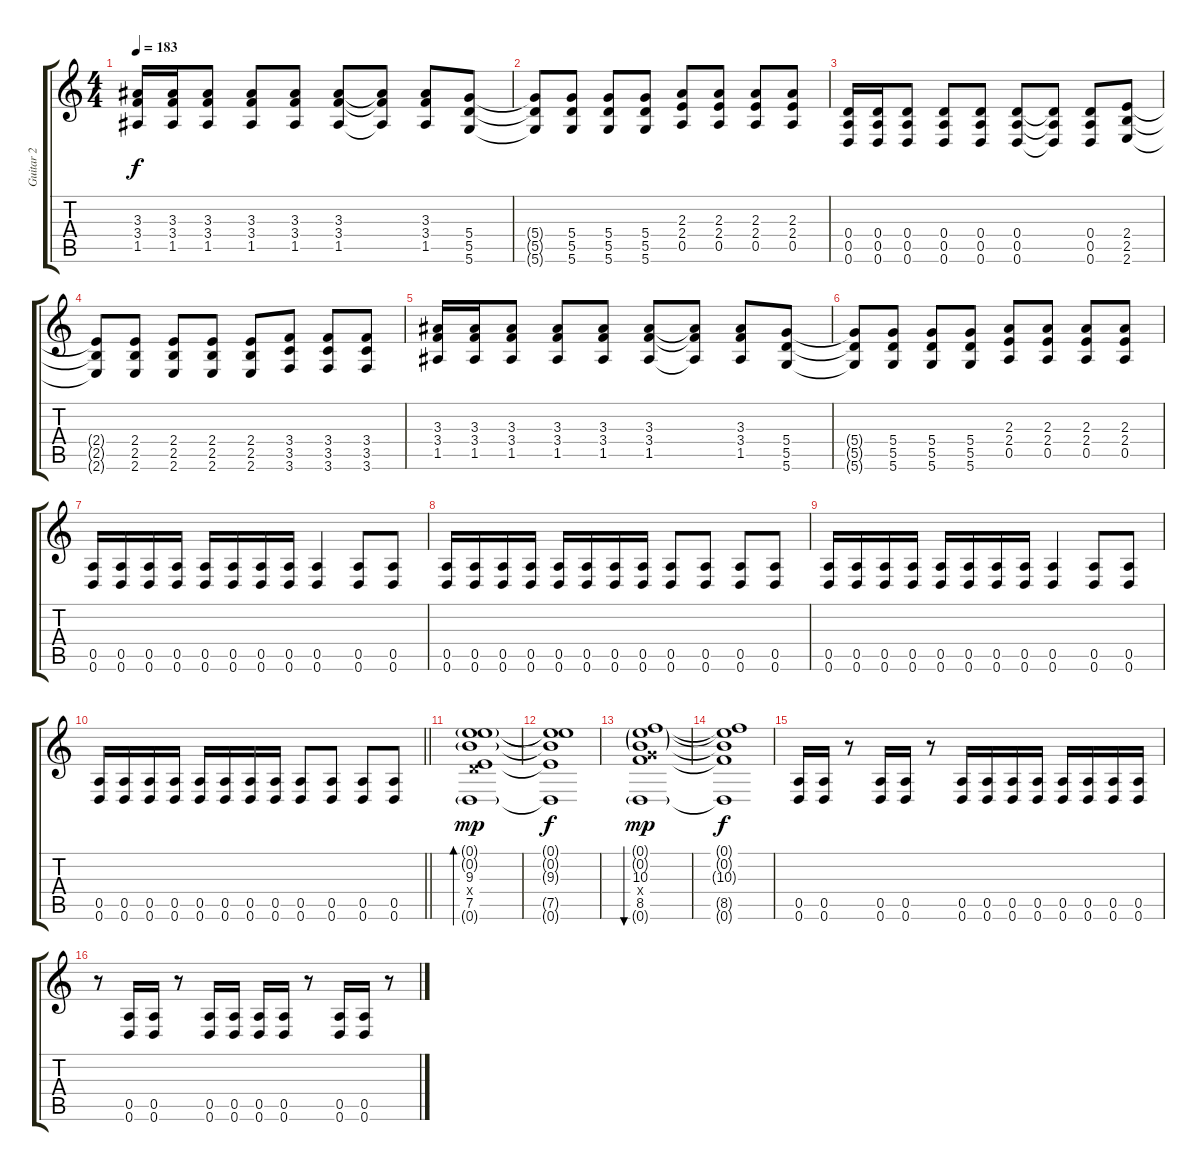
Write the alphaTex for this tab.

\track ("Guitar 2" "Guitar 2") {instrument overdrivenguitar}
\staff {score tabs}
\tuning (E4 B3 G3 D3 A2 D2) {hide}
\ts (4 4)
\tempo 183
\clef g2
\ks c
(3.3 3.4 1.5).16{dy f} (3.3 3.4 1.5).16 (3.3 3.4 1.5).8 (3.3 3.4 1.5).8 (3.3 3.4 1.5).8 (3.3 3.4 1.5).8 (3.3{t} 3.4{t} 1.5{t}).8 (3.3 3.4 1.5).8 (5.4 5.5 5.6).8 |
(5.4{t} 5.5{t} 5.6{t}).8 (5.4 5.5 5.6).8 (5.4 5.5 5.6).8 (5.4 5.5 5.6).8 (2.3 2.4 0.5).8 (2.3 2.4 0.5).8 (2.3 2.4 0.5).8 (2.3 2.4 0.5).8 |
(0.4 0.5 0.6).16 (0.4 0.5 0.6).16 (0.4 0.5 0.6).8 (0.4 0.5 0.6).8 (0.4 0.5 0.6).8 (0.4 0.5 0.6).8 (0.4{t} 0.5{t} 0.6{t}).8 (0.4 0.5 0.6).8 (2.4 2.5 2.6).8 |
(2.4{t} 2.5{t} 2.6{t}).8 (2.4 2.5 2.6).8 (2.4 2.5 2.6).8 (2.4 2.5 2.6).8 (2.4 2.5 2.6).8 (3.4 3.5 3.6).8 (3.4 3.5 3.6).8 (3.4 3.5 3.6).8 |
(3.3 3.4 1.5).16 (3.3 3.4 1.5).16 (3.3 3.4 1.5).8 (3.3 3.4 1.5).8 (3.3 3.4 1.5).8 (3.3 3.4 1.5).8 (3.3{t} 3.4{t} 1.5{t}).8 (3.3 3.4 1.5).8 (5.4 5.5 5.6).8 |
(5.4{t} 5.5{t} 5.6{t}).8 (5.4 5.5 5.6).8 (5.4 5.5 5.6).8 (5.4 5.5 5.6).8 (2.3 2.4 0.5).8 (2.3 2.4 0.5).8 (2.3 2.4 0.5).8 (2.3 2.4 0.5).8 |
(0.5 0.6).16 (0.5 0.6).16 (0.5 0.6).16 (0.5 0.6).16 (0.5 0.6).16 (0.5 0.6).16 (0.5 0.6).16 (0.5 0.6).16 (0.5 0.6).4 (0.5 0.6).8 (0.5 0.6).8 |
(0.5 0.6).16 (0.5 0.6).16 (0.5 0.6).16 (0.5 0.6).16 (0.5 0.6).16 (0.5 0.6).16 (0.5 0.6).16 (0.5 0.6).16 (0.5 0.6).8 (0.5 0.6).8 (0.5 0.6).8 (0.5 0.6).8 |
(0.5 0.6).16 (0.5 0.6).16 (0.5 0.6).16 (0.5 0.6).16 (0.5 0.6).16 (0.5 0.6).16 (0.5 0.6).16 (0.5 0.6).16 (0.5 0.6).4 (0.5 0.6).8 (0.5 0.6).8 |
\barLineRight lightlight
(0.5 0.6).16 (0.5 0.6).16 (0.5 0.6).16 (0.5 0.6).16 (0.5 0.6).16 (0.5 0.6).16 (0.5 0.6).16 (0.5 0.6).16 (0.5 0.6).8 (0.5 0.6).8 (0.5 0.6).8 (0.5 0.6).8 |
(0.1{g} 0.2{g} 9.3 0.4{x} 7.5 0.6{g}).1{bd 60 dy mp} |
(0.1{t} 0.2{t} 9.3{t} 7.5{t} 0.6{t}).1{dy f} |
(0.1{g} 0.2{g} 10.3 5.4{x} 8.5 0.6{g}).1{bu 60 dy mp} |
(0.1{t} 0.2{t} 10.3{t} 8.5{t} 0.6{t}).1{dy f} |
(0.5 0.6).16 (0.5 0.6).16 r.8 (0.5 0.6).16 (0.5 0.6).16 r.8 (0.5 0.6).16 (0.5 0.6).16 (0.5 0.6).16 (0.5 0.6).16 (0.5 0.6).16 (0.5 0.6).16 (0.5 0.6).16 (0.5 0.6).16 |
r.8 (0.5 0.6).16 (0.5 0.6).16 r.8 (0.5 0.6).16 (0.5 0.6).16 (0.5 0.6).16 (0.5 0.6).16 r.8 (0.5 0.6).16 (0.5 0.6).16 r.8
